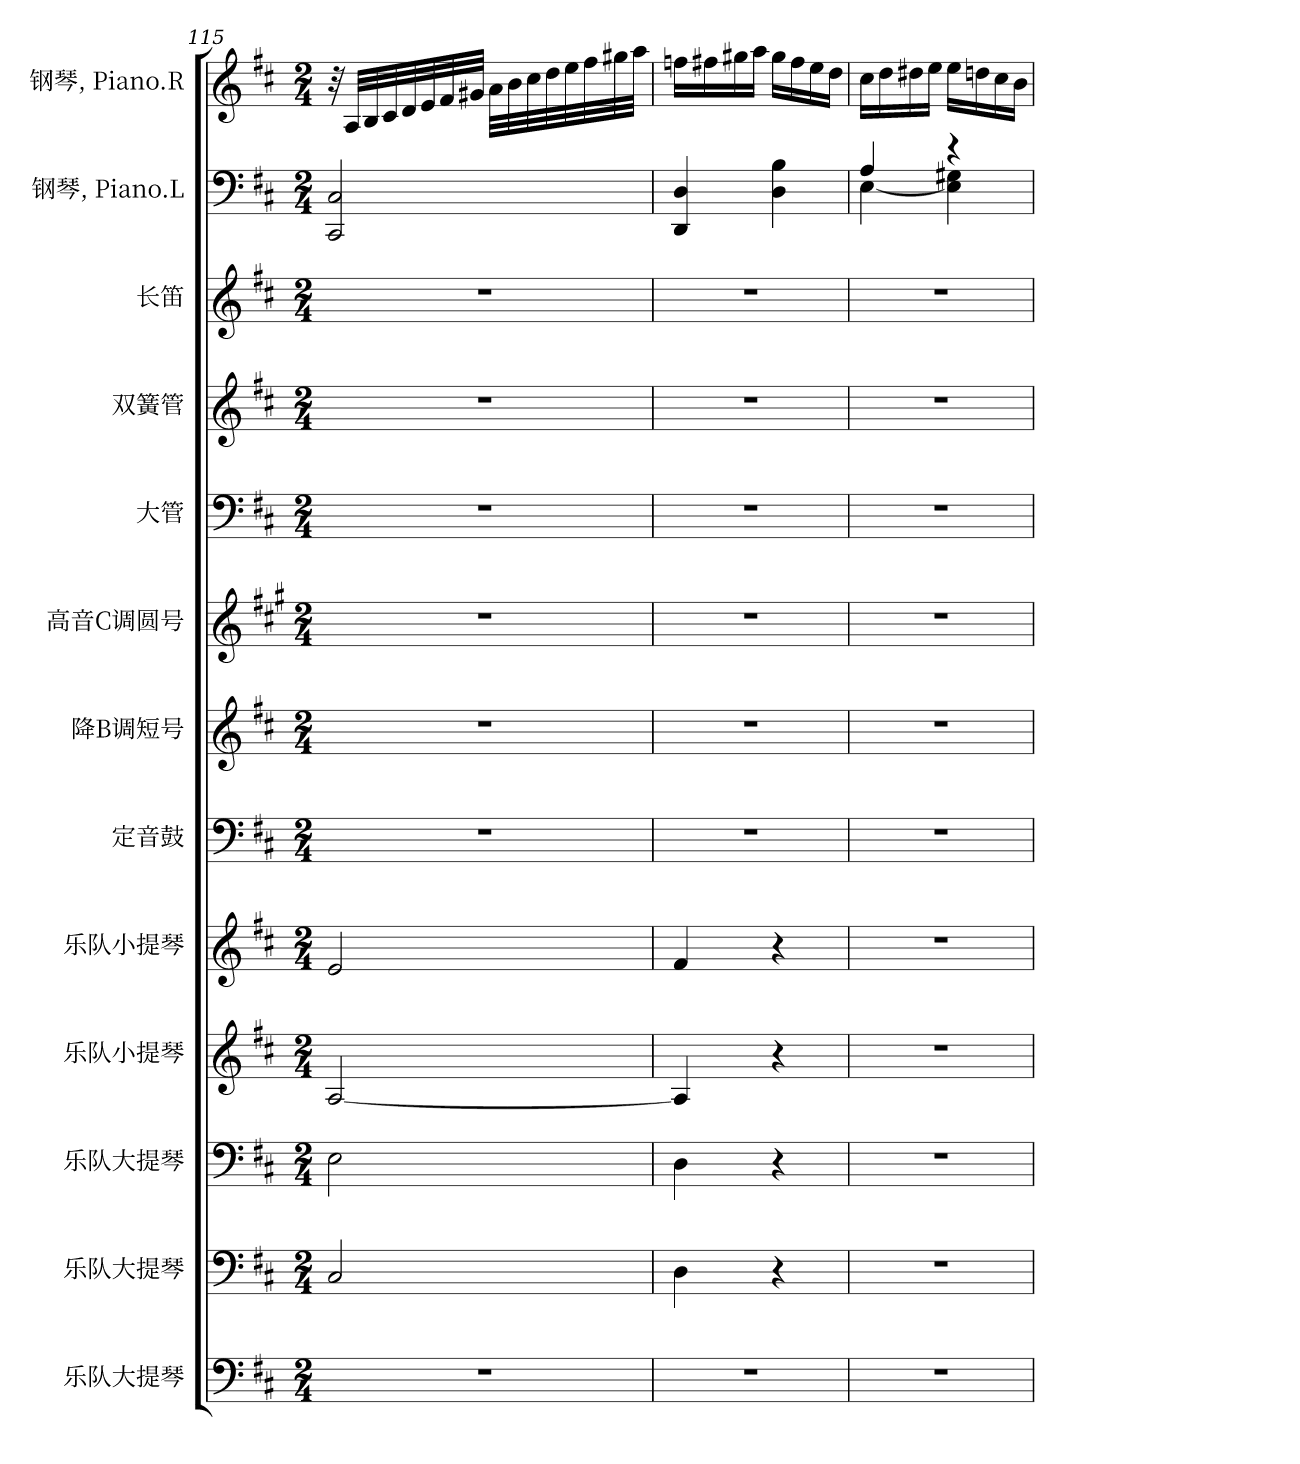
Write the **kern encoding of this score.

**kern	**kern	**kern	**kern	**kern	**kern	**kern	**kern	**kern	**kern	**kern	**kern	**kern
*part13	*part12	*part11	*part10	*part9	*part8	*part7	*part6	*part5	*part4	*part3	*part2	*part1
*staff13	*staff12	*staff11	*staff10	*staff9	*staff8	*staff7	*staff6	*staff5	*staff4	*staff3	*staff2	*staff1
*I"乐队大提琴	*I"乐队大提琴	*I"乐队大提琴	*I"乐队小提琴	*I"乐队小提琴	*I"定音鼓	*I"降B调短号	*I"高音C调圆号	*I"大管	*I"双簧管	*I"长笛	*I"钢琴, Piano.L	*I"钢琴, Piano.R
*	*	*	*	*	*	*	*	*	*	*	*I'Pno.	*I'Pno.
*clefF4	*clefF4	*clefF4	*clefG2	*clefG2	*clefF4	*clefG2	*clefG2	*clefF4	*clefG2	*clefG2	*clefF4	*clefG2
*	*	*	*	*	*	*ITrd1c2	*ITrd4c7	*	*	*	*	*
*k[f#c#]	*k[f#c#]	*k[f#c#]	*k[f#c#]	*k[f#c#]	*k[f#c#]	*k[]	*k[f#c#]	*k[f#c#]	*k[f#c#]	*k[f#c#]	*k[f#c#]	*k[f#c#]
*M2/4	*M2/4	*M2/4	*M2/4	*M2/4	*M2/4	*M2/4	*M2/4	*M2/4	*M2/4	*M2/4	*M2/4	*M2/4
=115	=115	=115	=115	=115	=115	=115	=115	=115	=115	=115	=115	=115
2r	2C#/	2E\	[2A/	2e/	2r	2r	2r	2r	2r	2r	2CC#/ 2C#/	32r
.	.	.	.	.	.	.	.	.	.	.	.	32A/LLL
.	.	.	.	.	.	.	.	.	.	.	.	32B/
.	.	.	.	.	.	.	.	.	.	.	.	32c#/
.	.	.	.	.	.	.	.	.	.	.	.	32d/
.	.	.	.	.	.	.	.	.	.	.	.	32e/
.	.	.	.	.	.	.	.	.	.	.	.	32f#/
.	.	.	.	.	.	.	.	.	.	.	.	32g#X/JJJ
.	.	.	.	.	.	.	.	.	.	.	.	32a\LLL
.	.	.	.	.	.	.	.	.	.	.	.	32b\
.	.	.	.	.	.	.	.	.	.	.	.	32cc#\
.	.	.	.	.	.	.	.	.	.	.	.	32dd\
.	.	.	.	.	.	.	.	.	.	.	.	32ee\
.	.	.	.	.	.	.	.	.	.	.	.	32ff#\
.	.	.	.	.	.	.	.	.	.	.	.	32gg#X\
.	.	.	.	.	.	.	.	.	.	.	.	32aa\JJJ
!!LO:PB:g=z
=116	=116	=116	=116	=116	=116	=116	=116	=116	=116	=116	=116	=116
2r	4D\	4D\	4A/]	4f#/	2r	2r	2r	2r	2r	2r	4DD/ 4D/	16ffn\LL
.	.	.	.	.	.	.	.	.	.	.	.	16ff#X\
.	.	.	.	.	.	.	.	.	.	.	.	16gg#X\
.	.	.	.	.	.	.	.	.	.	.	.	16aa\JJ
.	4r	4r	4r	4r	.	.	.	.	.	.	4D\ 4B\	16gg#\LL
.	.	.	.	.	.	.	.	.	.	.	.	16ff#\
.	.	.	.	.	.	.	.	.	.	.	.	16ee\
.	.	.	.	.	.	.	.	.	.	.	.	16dd\JJ
=117	=117	=117	=117	=117	=117	=117	=117	=117	=117	=117	=117	=117
*	*	*	*	*	*	*	*	*	*	*	*^	*
2r	2r	2r	2r	2r	2r	2r	2r	2r	2r	2r	4A/	[4E\	16cc#\LL
.	.	.	.	.	.	.	.	.	.	.	.	.	16dd\
.	.	.	.	.	.	.	.	.	.	.	.	.	16dd#X\
.	.	.	.	.	.	.	.	.	.	.	.	.	16ee\JJ
.	.	.	.	.	.	.	.	.	.	.	4r	4E\] 4G#X\	16ee\LL
.	.	.	.	.	.	.	.	.	.	.	.	.	16ddn\
.	.	.	.	.	.	.	.	.	.	.	.	.	16cc#\
.	.	.	.	.	.	.	.	.	.	.	.	.	16b\JJ
*	*	*	*	*	*	*	*	*	*	*	*v	*v	*
=	=	=	=	=	=	=	=	=	=	=	=	=
*-	*-	*-	*-	*-	*-	*-	*-	*-	*-	*-	*-	*-
